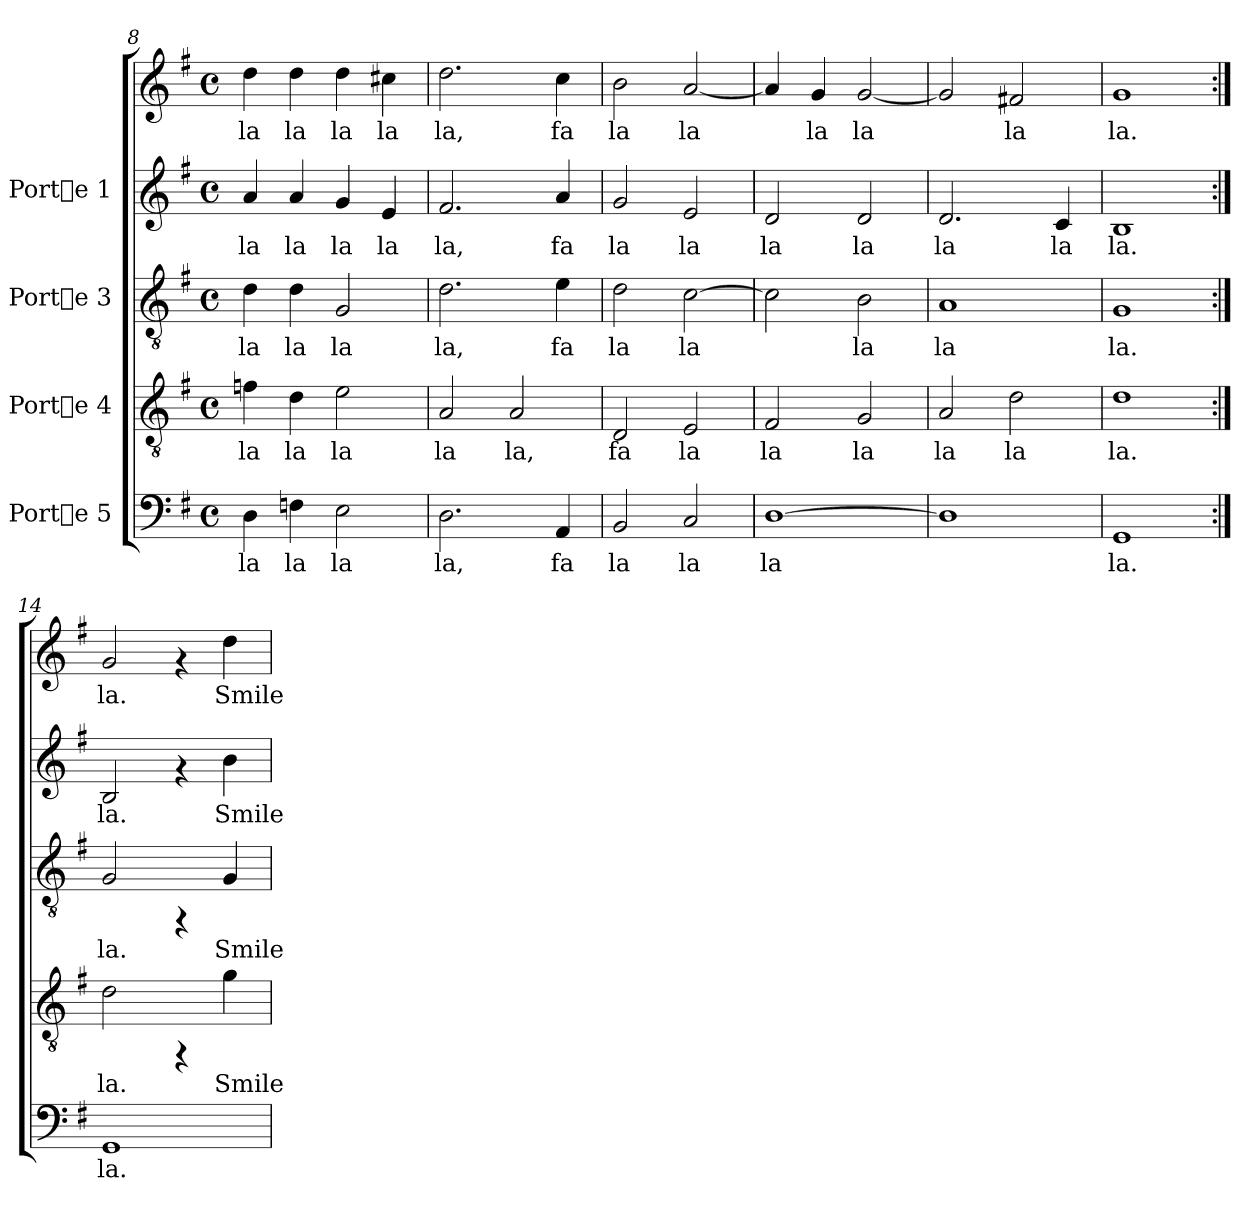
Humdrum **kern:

**kern	**text	**kern	**text	**kern	**text	**kern	**text	**kern	**text
*part4	*part4	*part3	*part3	*part2	*part2	*part1	*part1	*part1	*part1
*staff5	*staff5	*staff4	*staff4	*staff3	*staff3	*staff2	*staff2	*staff1	*staff1
*I"Porte 5	*	*I"Porte 4	*	*I"Porte 3	*	*I"Porte 1	*	*	*
*clefF4	*	*clefGv2	*	*clefGv2	*	*clefG2	*	*clefG2	*
*k[f#]	*	*k[f#]	*	*k[f#]	*	*k[f#]	*	*k[f#]	*
*G:	*	*G:	*	*G:	*	*G:	*	*G:	*
*M4/4	*	*M4/4	*	*M4/4	*	*M4/4	*	*M4/4	*
*met(c)	*	*met(c)	*	*met(c)	*	*met(c)	*	*met(c)	*
=8	=8	=8	=8	=8	=8	=8	=8	=8	=8
!	!LO:LY:b:cj	!	!LO:LY:b:cj	!	!LO:LY:b:cj	!	!LO:LY:b:cj	!	!LO:LY:b:cj
4D\	la	4fn\	la	4d\	la	4a/	la	4dd\	la
!	!LO:LY:b:cj	!	!LO:LY:b:cj	!	!LO:LY:b:cj	!	!LO:LY:b:cj	!	!LO:LY:b:cj
4Fn\	la	4d\	la	4d\	la	4a/	la	4dd\	la
!	!LO:LY:b:cj	!	!LO:LY:b:cj	!	!LO:LY:b:cj	!	!LO:LY:b:cj	!	!LO:LY:b:cj
2E\	la	2e\	la	2G/	la	4g/	la	4dd\	la
!	!	!	!	!	!	!	!LO:LY:b:cj	!	!LO:LY:b:cj
.	.	.	.	.	.	4e/	la	4cc#X\	la
=9	=9	=9	=9	=9	=9	=9	=9	=9	=9
!	!LO:LY:b:cj	!	!LO:LY:b:cj	!	!LO:LY:b:cj	!	!LO:LY:b:cj	!	!LO:LY:b:cj
2.D\	la,	2A/	la	2.d\	la,	2.f#/	la,	2.dd\	la,
!	!	!	!LO:LY:b:cj	!	!	!	!	!	!
.	.	2A/	la,	.	.	.	.	.	.
!	!LO:LY:b:cj	!	!	!	!LO:LY:b:cj	!	!LO:LY:b:cj	!	!LO:LY:b:cj
4AA/	fa	.	.	4e\	fa	4a/	fa	4cc\	fa
=10	=10	=10	=10	=10	=10	=10	=10	=10	=10
!	!LO:LY:b:cj	!	!LO:LY:b:cj	!	!LO:LY:b:cj	!	!LO:LY:b:cj	!	!LO:LY:b:cj
2BB/	la	2D/	fa	2d\	la	2g/	la	2b\	la
!	!LO:LY:b:cj	!	!LO:LY:b:cj	!	!LO:LY:b:cj	!	!LO:LY:b:cj	!	!LO:LY:b:cj
2C/	la	2E/	la	[>2c\	la	2e/	la	[<2a/	la
=11	=11	=11	=11	=11	=11	=11	=11	=11	=11
!	!LO:LY:b:cj	!	!LO:LY:b:cj	!	!LO:LY:b:cj	!	!LO:LY:b:cj	!	!LO:LY:b:cj
[>1D	la	2F#/	la	2c\]	.	2d/	la	4a/]	.
!	!	!	!	!	!	!	!	!	!LO:LY:b:cj
.	.	.	.	.	.	.	.	4g/	la
!	!	!	!LO:LY:b:cj	!	!LO:LY:b:cj	!	!LO:LY:b:cj	!	!LO:LY:b:cj
.	.	2G/	la	2B\	la	2d/	la	[<2g/	la
!!LO:PB:g=z
=12	=12	=12	=12	=12	=12	=12	=12	=12	=12
!	!	!	!LO:LY:b:cj	!	!LO:LY:b:cj	!	!LO:LY:b:cj	!	!LO:LY:b:cj
1D]	.	2A/	la	1A	la	2.d/	la	2g/]	.
!	!	!	!LO:LY:b:cj	!	!	!	!	!	!LO:LY:b:cj
.	.	2d\	la	.	.	.	.	2f#X/	la
!	!	!	!	!	!	!	!LO:LY:b:cj	!	!
.	.	.	.	.	.	4c/	la	.	.
=13	=13	=13	=13	=13	=13	=13	=13	=13	=13
!	!LO:LY:b:cj	!	!LO:LY:b:cj	!	!LO:LY:b:cj	!	!LO:LY:b:cj	!	!LO:LY:b:cj
1GG	la.	1d	la.	1G	la.	1B	la.	1g	la.
=14:|!	=14:|!	=14:|!	=14:|!	=14:|!	=14:|!	=14:|!	=14:|!	=14:|!	=14:|!
!	!LO:LY:b:cj	!	!LO:LY:b:cj	!	!LO:LY:b:cj	!	!LO:LY:b:cj	!	!LO:LY:b:cj
1GG	la.	2d\	la.	2G/	la.	2B/	la.	2g/	la.
.	.	4rFF	.	4rFF	.	4rf	.	4rf	.
!	!	!	!LO:LY:b:cj	!	!LO:LY:b:cj	!	!LO:LY:b:cj	!	!LO:LY:b:cj
.	.	4g\	Smile	4G/	Smile	4b\	Smile	4dd\	Smile
=	=	=	=	=	=	=	=	=	=
*-	*-	*-	*-	*-	*-	*-	*-	*-	*-
